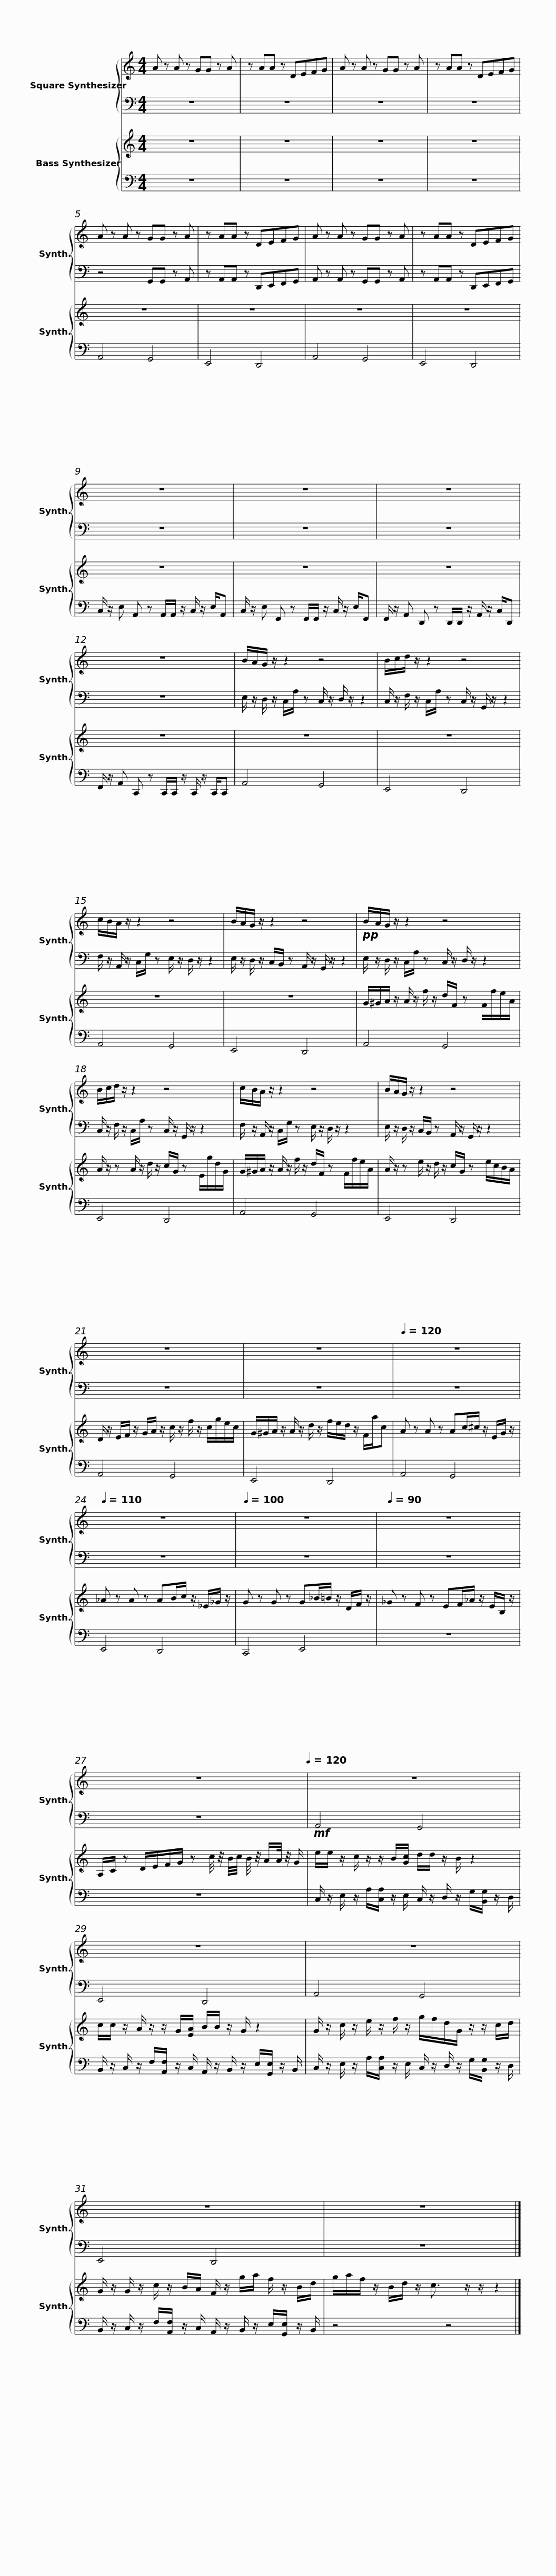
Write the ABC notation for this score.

X:1
%%score { 1 | 2 } { 3 | 4 }
L:1/8
M:4/4
I:linebreak $
K:C
V:1 treble
V:2 bass
V:3 treble
V:4 bass
V:1
 A z A z GG z A | z AA z DEFG | A z A z GG z A | z AA z DEFG |$ A z A z GG z A | %5
 z AA z DEFG | A z A z GG z A | z AA z DEFG |$ z8 | z8 |$ %10
 z8 | z8 | B/A/G/ z/ z2 z4 |$ B/c/d/ z/ z2 z4 | c/B/A/ z/ z2 z4 | %15
 B/A/G/ z/ z2 z4 |$!pp! B/A/G/ z/ z2 z4 | B/c/d/ z/ z2 z4 |$ c/B/A/ z/ z2 z4 | B/A/G/ z/ z2 z4 |$ %20
 z8 | z8 |[Q:1/4=120] z8 |$[Q:1/4=110] z8 |[Q:1/4=100] z8 | %25
[Q:1/4=90] z8 |$[Q:1/4=120] z8[Q:1/4=120] | z8 |$ z8 | z8 |$ %30
 z8 | z8 |] %32
V:2
 z8 | z8 | z8 | z8 |$ z4 G,,G,, z A,, | %5
 z A,,A,, z D,,E,,F,,G,, | A,, z A,, z G,,G,, z A,, | z A,,A,, z D,,E,,F,,G,, |$ z8 | z8 |$ %10
 z8 | z8 | E,/ z/ D,/ z/ C,/A,/ z C,/ z/ D,/ z/ z2 |$ C,/ z/ F,/ z/ C,/A,/ z C,/ z/ G,,/ z/ z2 | F,/ z/ A,,/ z/ C,/G,/ z E,/ z/ D,/ z/ z2 | %15
 E,/ z/ D,/ z/ C,/B,,/ z A,,/ z/ G,,/ z/ z2 |$ E,/ z/ D,/ z/ C,/A,/ z C,/ z/ D,/ z/ z2 | C,/ z/ F,/ z/ C,/A,/ z C,/ z/ G,,/ z/ z2 |$ F,/ z/ A,,/ z/ C,/G,/ z E,/ z/ D,/ z/ z2 | E,/ z/ D,/ z/ C,/B,,/ z A,,/ z/ G,,/ z/ z2 |$ %20
 z8 | z8 | z8 |$ z8 | z8 | %25
 z8 |$ z8 |!mf! A,,4 G,,4 |$ E,,4 D,,4 | A,,4 G,,4 |$ %30
 E,,4 D,,4 | z8 |] %32
V:3
 z8 | z8 | z8 | z8 |$ z8 | %5
 z8 | z8 | z8 |$ z8 | z8 |$ %10
 z8 | z8 | z8 |$ z8 | z8 | %15
 z8 |$ G/^G/A/ z/ A/ z/ f/ z/ d/F/ z F/f/e/A/ | A/ z/ z A/ z/ d/ z/ c/G/ z E/g/d/G/ |$ G/^G/A/ z/ A/ z/ f/ z/ d/F/ z F/f/e/A/ | A/ z/ z e/ z/ d/ z/ c/G/ z e/c/B/A/ |$ %20
 D/ z/ E/F/ z/ G/A/ z/ c/ z/ f/ z/ c/g/e/c/ | G/^G/A/ z/ A/ z/ d/ z/ f/e/d/ z/ F/a/c | A z A z Ac/^c/ z/ E/G/ z/ |$ _A z A z AB/c/ z/ _E/_G/ z/ | G z G z G_B/=B/ z/ D/F/ z/ | %25
 _G z F z EF/_A/ z/ E/B,/ z/ |$ A,/C/ z D/E/F/G/ z c/4 z/4 B/4c/4 B/4 z/4 A/A/4 z/4 G/ | e/e/ z/ c/ z/ z/ B/[Gc]/ d/d/ z/ B/ z2 |$ c/c/ z/ A/ z/ z/ G/[EA]/ B/B/ z/ G/ z2 | G/ z/ c/ z/ e/ z/ f/ z/ g/f/d/G/ z/ z/ c/d/ |$ %30
 G/ z/ G/ z/ c/ z/ B/A/ F/ z/ g/a/ f/ z/ B/d/ | g/a/f/ z/ B/d/ z/ c3/2 z/ z/ z2 |] %32
V:4
 z8 | z8 | z8 | z8 |$ A,,4 G,,4 | %5
 E,,4 D,,4 | A,,4 G,,4 | E,,4 D,,4 |$ C,/ z/ E, A,, z A,,/A,,/ z/ C,/ z/ E,/A,, | C,/ z/ E, F,, z F,,/F,,/ z/ C,/ z/ E,/F,, |$ %10
 F,,/ z/ A,, D,, z D,,/D,,/ z/ A,,/ z/ C,/D,, | F,,/ z/ A,, C,, z C,,/C,,/ z/ C,,/ z/ C,,/C,, | A,,4 G,,4 |$ E,,4 D,,4 | A,,4 G,,4 | %15
 E,,4 D,,4 |$ A,,4 G,,4 | E,,4 D,,4 |$ A,,4 G,,4 | E,,4 D,,4 |$ %20
 A,,4 G,,4 | E,,4 D,,4 | A,,4 G,,4 |$ E,,4 D,,4 | C,,4 E,,4 | %25
 z8 |$ z8 | C,/ z/ E,/ z/ A,/[C,A,]/ z/ E,/ C,/ z/ D,/ z/ G,/[B,,G,]/ z/ D,/ |$ B,,/ z/ C,/ z/ F,/[A,,F,]/ z/ C,/ A,,/ z/ B,,/ z/ E,/[G,,E,]/ z/ B,,/ | C,/ z/ E,/ z/ A,/[C,A,]/ z/ E,/ C,/ z/ D,/ z/ G,/[B,,G,]/ z/ D,/ |$ %30
 B,,/ z/ C,/ z/ F,/[A,,F,]/ z/ C,/ A,,/ z/ B,,/ z/ E,/[G,,E,]/ z/ B,,/ | z4 z4 |] %32
